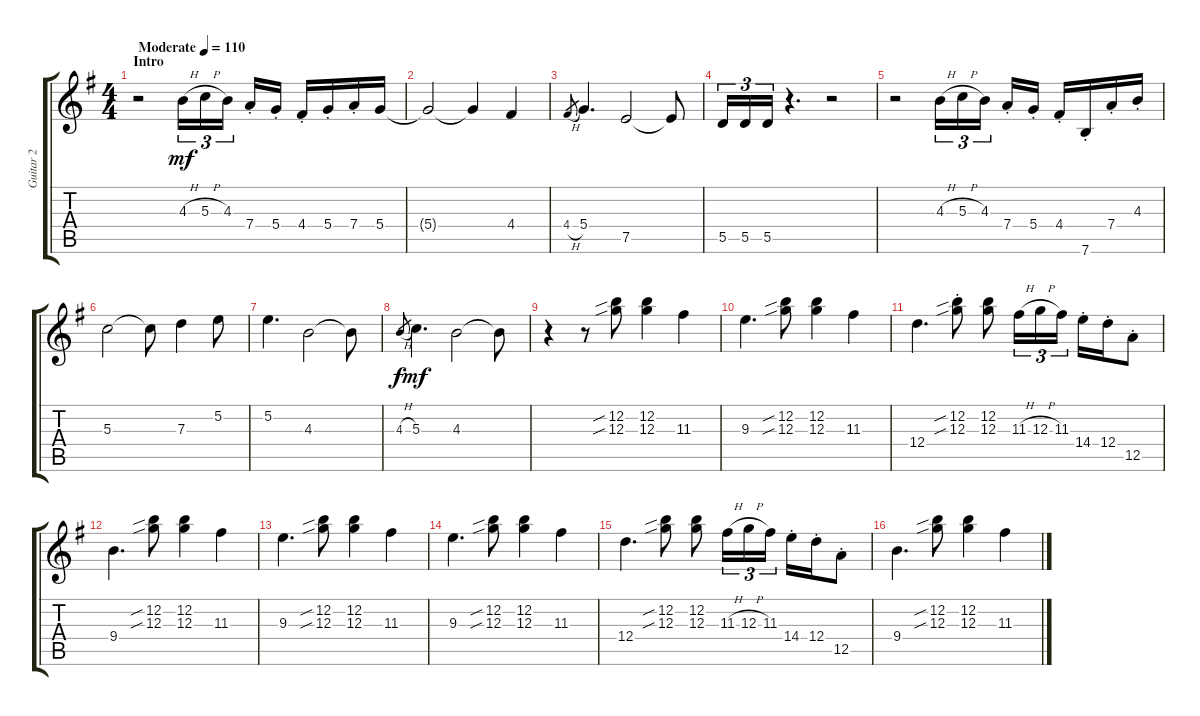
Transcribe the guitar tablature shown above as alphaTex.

\track ("Guitar 2" "Guitar 2") {instrument acousticguitarsteel}
\staff {score tabs}
\tuning (E4 B3 G3 D3 A2 E2) {hide}
\ts (4 4)
\section ("" "Intro")
\tempo (110 "Moderate")
\clef g2
\ks g
r.2{dy mf instrument acousticguitarsteel} 4.3{h}.16{tu (3 2)} 5.3{h}.16{tu (3 2)} 4.3.16{tu (3 2) beam splitsecondary} 7.4{st}.16 5.4{st}.16 4.4{st}.16 5.4{st}.16 7.4{st}.16 5.4.16 |
5.4{t}.2 5.4{t}.4 4.4.4 |
4.4{h}.8{gr} 5.4.4{d} 7.5.2 7.5{t}.8 |
5.5.16{tu (3 2)} 5.5.16{tu (3 2)} 5.5.16{tu (3 2)} r.4{d} r.2 |
r.2 4.3{h}.16{tu (3 2)} 5.3{h}.16{tu (3 2)} 4.3.16{tu (3 2) beam splitsecondary} 7.4{st}.16 5.4{st}.16 4.4{st}.16 7.6{st}.16 7.4{st}.16 4.3{st}.16 |
5.3.2 5.3{t}.8 7.3.4 5.2.8 |
5.2.4{d} 4.3.2 4.3{t}.8 |
4.3{h}.8{gr dy f} 5.3.4{d dy mf} 4.3.2 4.3{t}.8 |
r.4 r.8 (12.2{sib} 12.3{sib}).8 (12.2 12.3).4 11.3.4 |
9.3.4{d} (12.2{sib} 12.3{sib}).8 (12.2 12.3).4 11.3.4 |
12.4.4{d} (12.2{sib st} 12.3{sib st}).8 (12.2 12.3).8 11.3{h}.16{tu (3 2)} 12.3{h}.16{tu (3 2)} 11.3.16{tu (3 2)} 14.4{st}.16 12.4{st}.16 12.5{st}.8 |
9.4.4{d} (12.2{sib} 12.3{sib}).8 (12.2 12.3).4 11.3.4 |
9.3.4{d} (12.2{sib} 12.3{sib}).8 (12.2 12.3).4 11.3.4 |
9.3.4{d} (12.2{sib} 12.3{sib}).8 (12.2 12.3).4 11.3.4 |
12.4.4{d} (12.2{sib} 12.3{sib}).8 (12.2 12.3).8 11.3{h}.16{tu (3 2)} 12.3{h}.16{tu (3 2)} 11.3.16{tu (3 2)} 14.4{st}.16 12.4{st}.16 12.5{st}.8 |
9.4.4{d} (12.2{sib} 12.3{sib}).8 (12.2 12.3).4 11.3.4
